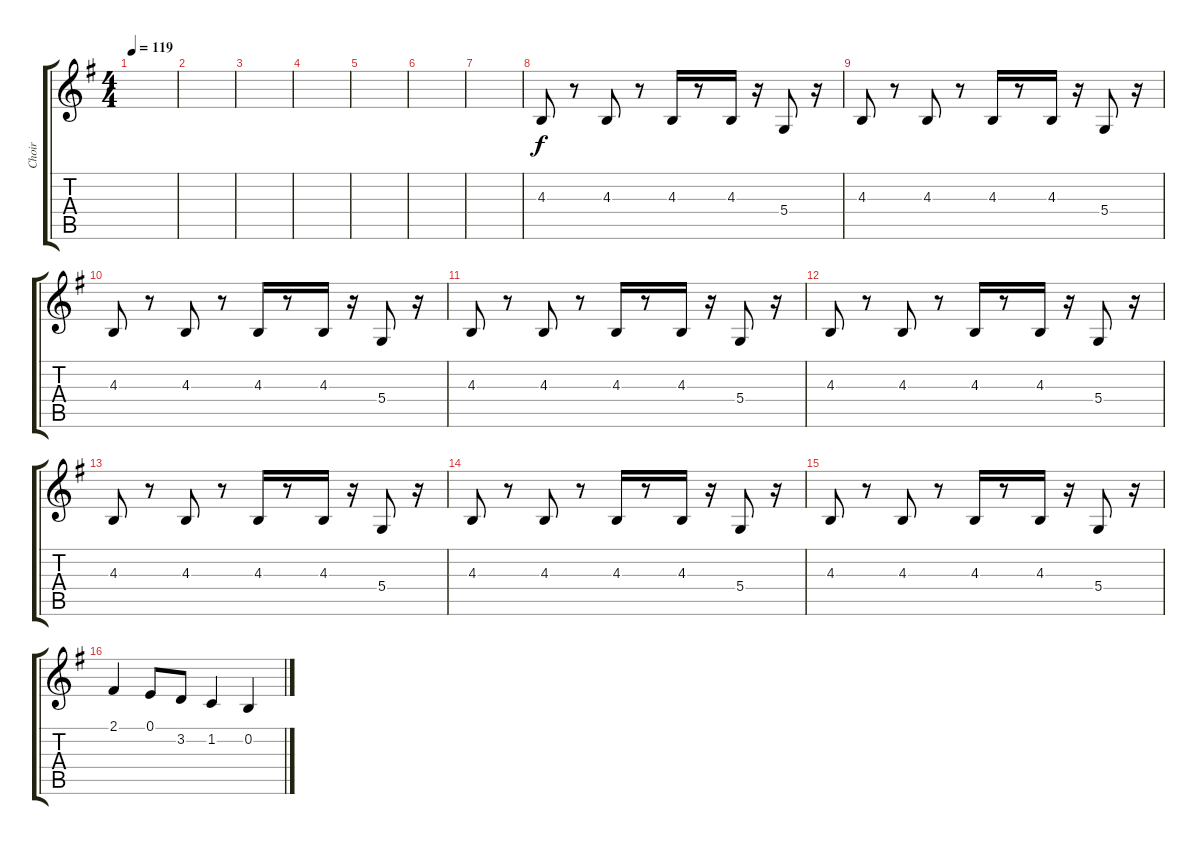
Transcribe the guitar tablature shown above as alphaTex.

\track ("Choir" "Choir") {instrument accordion}
\staff {score tabs}
\tuning (E4 B3 G3 D3 A2 E2) {hide}
\ts (4 4)
\tempo 119
\clef g2
\ks g
|
|
|
|
|
|
|
4.3.8 r.8 4.3.8 r.8 4.3.16 r.8 4.3.16 r.16 5.4.8 r.16 |
4.3.8 r.8 4.3.8 r.8 4.3.16 r.8 4.3.16 r.16 5.4.8 r.16 |
4.3.8 r.8 4.3.8 r.8 4.3.16 r.8 4.3.16 r.16 5.4.8 r.16 |
4.3.8 r.8 4.3.8 r.8 4.3.16 r.8 4.3.16 r.16 5.4.8 r.16 |
4.3.8 r.8 4.3.8 r.8 4.3.16 r.8 4.3.16 r.16 5.4.8 r.16 |
4.3.8 r.8 4.3.8 r.8 4.3.16 r.8 4.3.16 r.16 5.4.8 r.16 |
4.3.8 r.8 4.3.8 r.8 4.3.16 r.8 4.3.16 r.16 5.4.8 r.16 |
4.3.8 r.8 4.3.8 r.8 4.3.16 r.8 4.3.16 r.16 5.4.8 r.16 |
2.1.4{volume 9} 0.1.8 3.2.8 1.2.4 0.2.4
